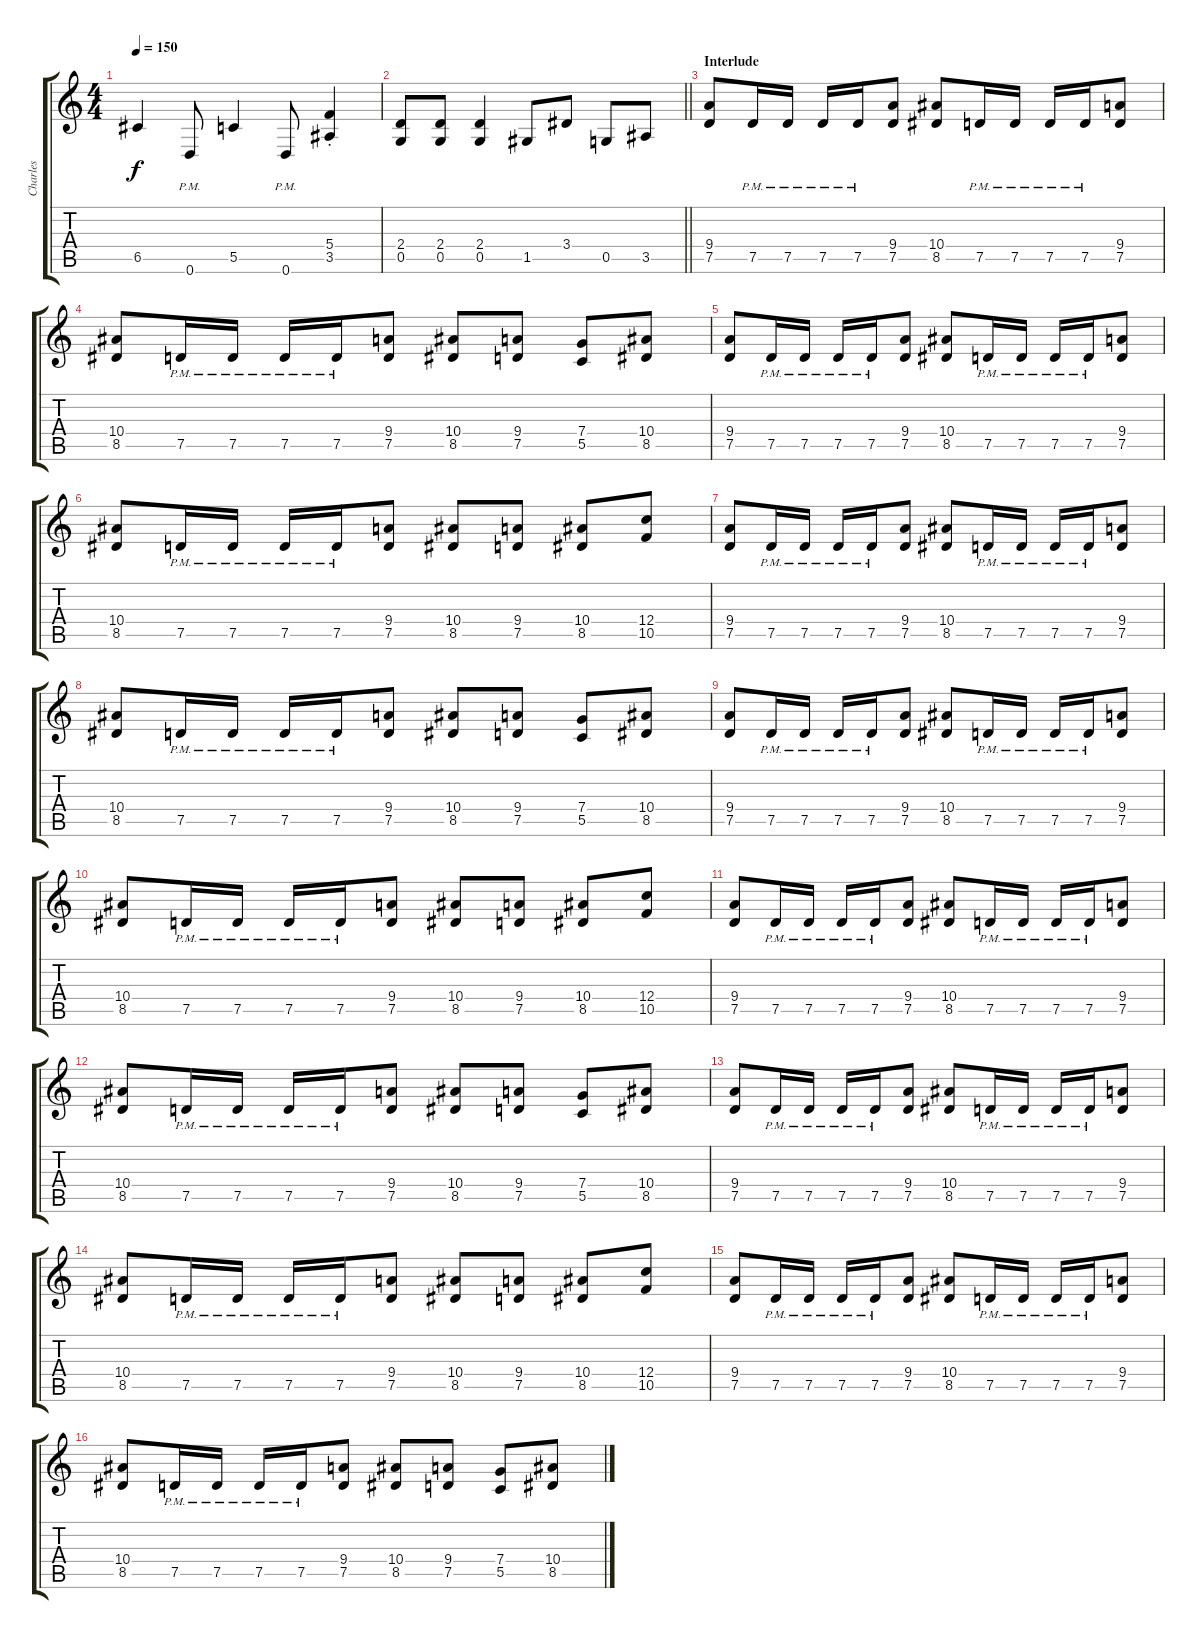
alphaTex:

\track ("Charles" "Charles") {instrument distortionguitar}
\staff {score tabs}
\tuning (D4 A3 F3 C3 G2 D2) {hide}
\ts (4 4)
\tempo 150
\clef g2
\ks c
6.5.4{dy f} 0.6{pm}.8 5.5.4 0.6{pm}.8 (5.4{st} 3.5{st}).4 |
\barLineRight lightlight
(2.4 0.5).8 (2.4 0.5).8 (2.4 0.5).4 1.5.8 3.4.8 0.5.8 3.5.8 |
\section ("" "Interlude")
(9.4 7.5).8 7.5{pm}.16 7.5{pm}.16 7.5{pm}.16 7.5{pm}.16 (9.4 7.5).8 (10.4 8.5).8 7.5{pm}.16 7.5{pm}.16 7.5{pm}.16 7.5{pm}.16 (9.4 7.5).8 |
(10.4 8.5).8 7.5{pm}.16 7.5{pm}.16 7.5{pm}.16 7.5{pm}.16 (9.4 7.5).8 (10.4 8.5).8 (9.4 7.5).8 (7.4 5.5).8 (10.4 8.5).8 |
(9.4 7.5).8 7.5{pm}.16 7.5{pm}.16 7.5{pm}.16 7.5{pm}.16 (9.4 7.5).8 (10.4 8.5).8 7.5{pm}.16 7.5{pm}.16 7.5{pm}.16 7.5{pm}.16 (9.4 7.5).8 |
(10.4 8.5).8 7.5{pm}.16 7.5{pm}.16 7.5{pm}.16 7.5{pm}.16 (9.4 7.5).8 (10.4 8.5).8 (9.4 7.5).8 (10.4 8.5).8 (12.4 10.5).8 |
(9.4 7.5).8 7.5{pm}.16 7.5{pm}.16 7.5{pm}.16 7.5{pm}.16 (9.4 7.5).8 (10.4 8.5).8 7.5{pm}.16 7.5{pm}.16 7.5{pm}.16 7.5{pm}.16 (9.4 7.5).8 |
(10.4 8.5).8 7.5{pm}.16 7.5{pm}.16 7.5{pm}.16 7.5{pm}.16 (9.4 7.5).8 (10.4 8.5).8 (9.4 7.5).8 (7.4 5.5).8 (10.4 8.5).8 |
(9.4 7.5).8 7.5{pm}.16 7.5{pm}.16 7.5{pm}.16 7.5{pm}.16 (9.4 7.5).8 (10.4 8.5).8 7.5{pm}.16 7.5{pm}.16 7.5{pm}.16 7.5{pm}.16 (9.4 7.5).8 |
(10.4 8.5).8 7.5{pm}.16 7.5{pm}.16 7.5{pm}.16 7.5{pm}.16 (9.4 7.5).8 (10.4 8.5).8 (9.4 7.5).8 (10.4 8.5).8 (12.4 10.5).8 |
(9.4 7.5).8 7.5{pm}.16 7.5{pm}.16 7.5{pm}.16 7.5{pm}.16 (9.4 7.5).8 (10.4 8.5).8 7.5{pm}.16 7.5{pm}.16 7.5{pm}.16 7.5{pm}.16 (9.4 7.5).8 |
(10.4 8.5).8 7.5{pm}.16 7.5{pm}.16 7.5{pm}.16 7.5{pm}.16 (9.4 7.5).8 (10.4 8.5).8 (9.4 7.5).8 (7.4 5.5).8 (10.4 8.5).8 |
(9.4 7.5).8 7.5{pm}.16 7.5{pm}.16 7.5{pm}.16 7.5{pm}.16 (9.4 7.5).8 (10.4 8.5).8 7.5{pm}.16 7.5{pm}.16 7.5{pm}.16 7.5{pm}.16 (9.4 7.5).8 |
(10.4 8.5).8 7.5{pm}.16 7.5{pm}.16 7.5{pm}.16 7.5{pm}.16 (9.4 7.5).8 (10.4 8.5).8 (9.4 7.5).8 (10.4 8.5).8 (12.4 10.5).8 |
(9.4 7.5).8 7.5{pm}.16 7.5{pm}.16 7.5{pm}.16 7.5{pm}.16 (9.4 7.5).8 (10.4 8.5).8 7.5{pm}.16 7.5{pm}.16 7.5{pm}.16 7.5{pm}.16 (9.4 7.5).8 |
(10.4 8.5).8 7.5{pm}.16 7.5{pm}.16 7.5{pm}.16 7.5{pm}.16 (9.4 7.5).8 (10.4 8.5).8 (9.4 7.5).8 (7.4 5.5).8 (10.4 8.5).8
